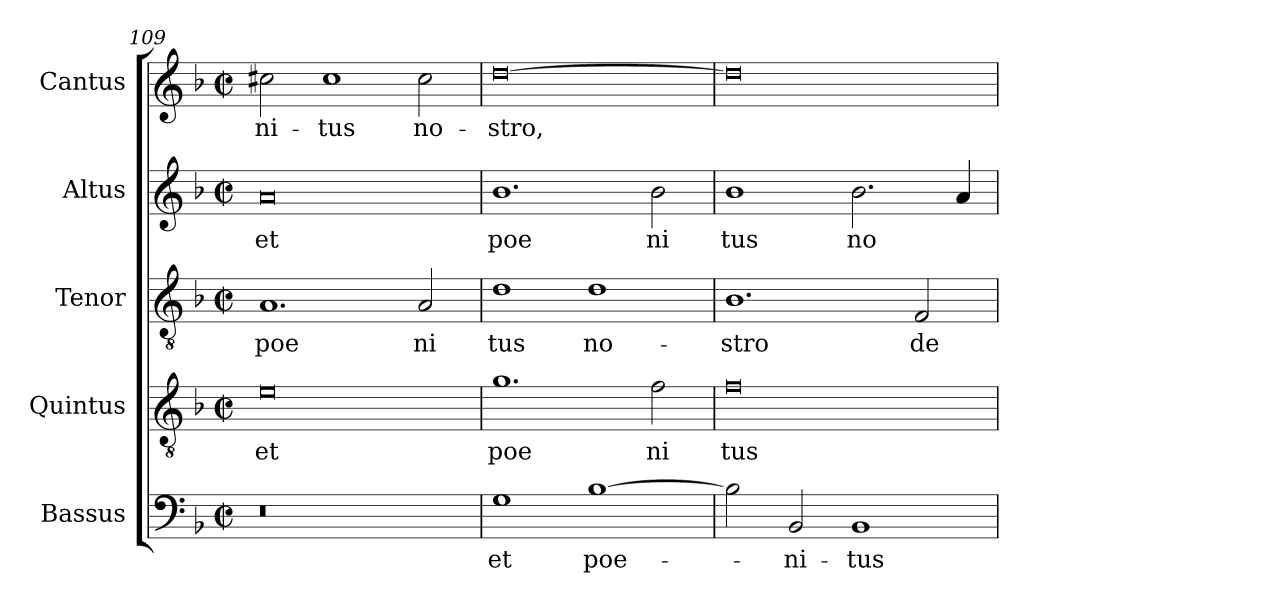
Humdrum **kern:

**kern	**text	**kern	**text	**kern	**text	**kern	**text	**kern	**text
*part5	*part5	*part4	*part4	*part3	*part3	*part2	*part2	*part1	*part1
*staff5	*staff5	*staff4	*staff4	*staff3	*staff3	*staff2	*staff2	*staff1	*staff1
*I"Bassus	*	*I"Quintus	*	*I"Tenor	*	*I"Altus	*	*I"Cantus	*
*clefF4	*	*clefGv2	*	*clefGv2	*	*clefG2	*	*clefG2	*
*k[b-]	*	*k[b-]	*	*k[b-]	*	*k[b-]	*	*k[b-]	*
*F:	*	*F:	*	*F:	*	*F:	*	*F:	*
*M2/2	*	*M2/2	*	*M2/2	*	*M2/2	*	*M2/2	*
*met(c|)	*	*met(c|)	*	*met(c|)	*	*met(c|)	*	*met(c|)	*
=109	=109	=109	=109	=109	=109	=109	=109	=109	=109
!	!	!	!LO:LY:b:cj	!	!LO:LY:b:cj	!	!LO:LY:b:cj	!	!LO:LY:b:cj
0r	.	0e	et	1.A	poe	0a	et	2cc#X\	-ni-
!	!	!	!	!	!	!	!	!	!LO:LY:b:cj
.	.	.	.	.	.	.	.	1cc#	-tus
!	!	!	!	!	!LO:LY:b:cj	!	!	!	!LO:LY:b:cj
.	.	.	.	2A/	ni	.	.	2cc#\	no-
!!LO:LB:g=z
=110	=110	=110	=110	=110	=110	=110	=110	=110	=110
!	!LO:LY:b:cj	!	!LO:LY:b:cj	!	!LO:LY:b:cj	!	!LO:LY:b:cj	!	!LO:LY:b
1G	et	1.g	poe	1d	tus	1.b-	poe	[>0dd	-stro,
!	!LO:LY:b:cj	!	!	!	!LO:LY:b:cj	!	!	!	!
[>1B-	poe-	.	.	1d	no-	.	.	.	.
!	!	!	!LO:LY:b:cj	!	!	!	!LO:LY:b:cj	!	!
.	.	2f\	ni	.	.	2b-\	ni	.	.
=111	=111	=111	=111	=111	=111	=111	=111	=111	=111
!	!	!	!LO:LY:b:cj	!	!LO:LY:b:cj	!	!LO:LY:b:cj	!	!
2B-\]	.	0f	tus	1.B-	-stro	1b-	tus	0dd]	.
!	!LO:LY:b:cj	!	!	!	!	!	!	!	!
2BB-/	-ni-	.	.	.	.	.	.	.	.
!	!LO:LY:b:cj	!	!	!	!	!	!LO:LY:b:cj	!	!
1BB-	-tus	.	.	.	.	2.b-\	no	.	.
!	!	!	!	!	!LO:LY:b:cj	!	!	!	!
.	.	.	.	2F/	de-	.	.	.	.
.	.	.	.	.	.	4a/	.	.	.
=	=	=	=	=	=	=	=	=	=
*-	*-	*-	*-	*-	*-	*-	*-	*-	*-
